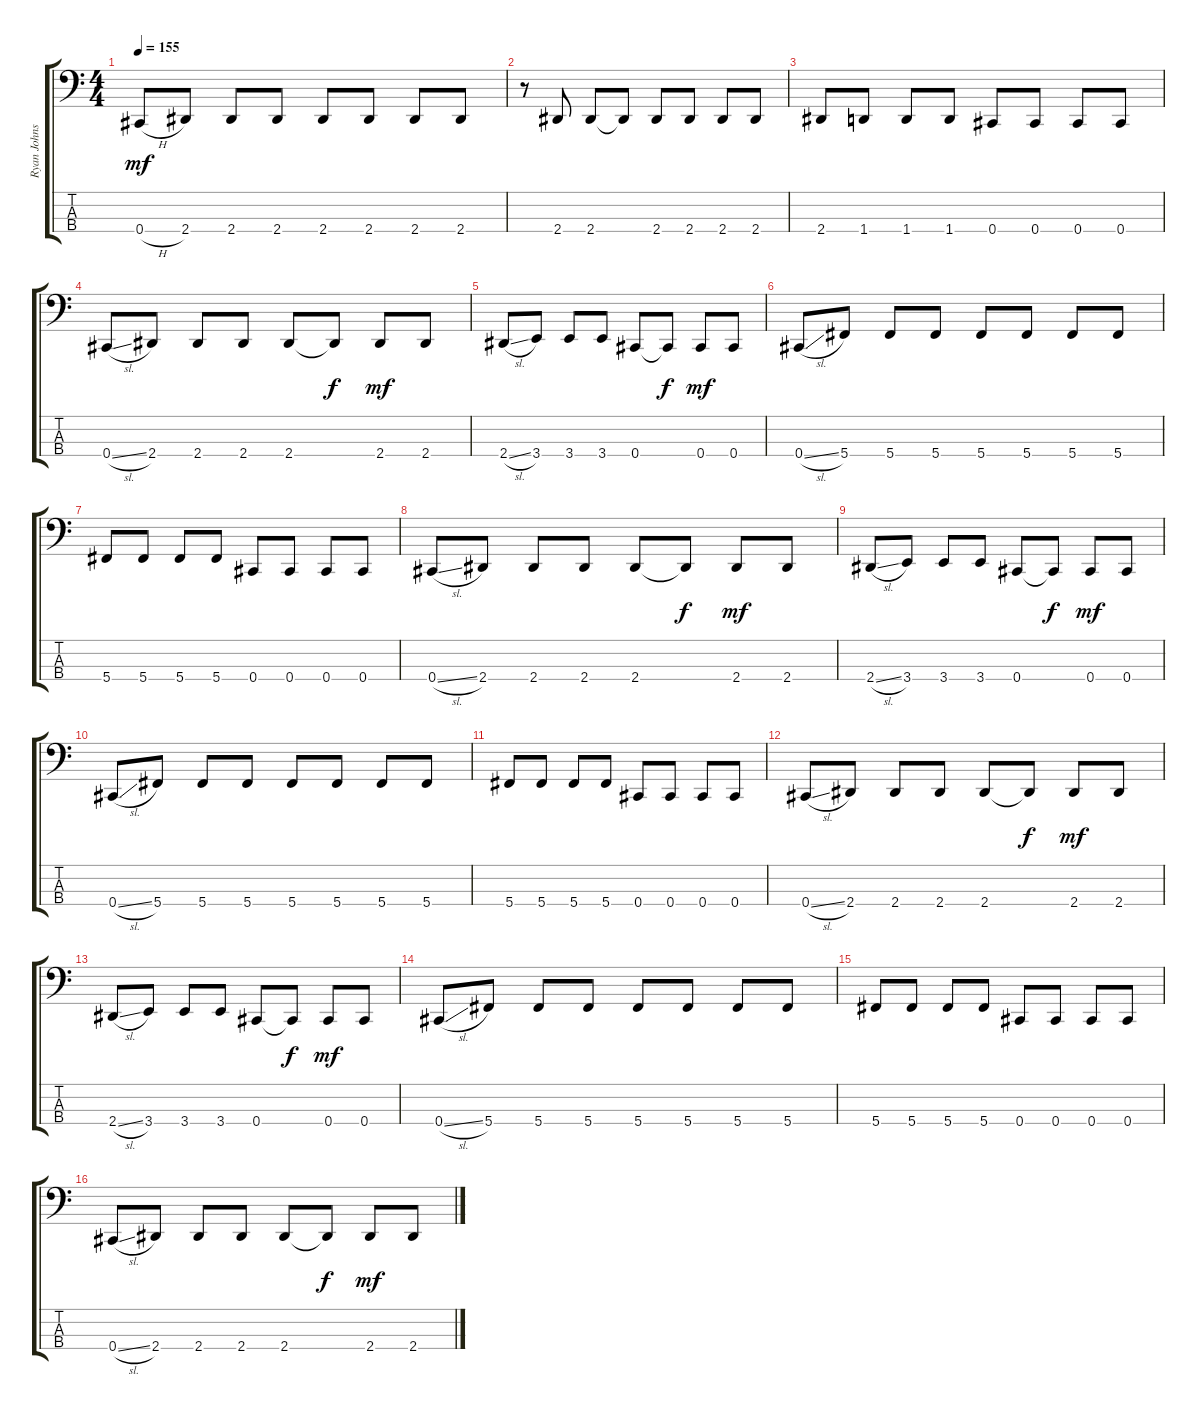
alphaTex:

\track ("Ryan Johnson" "Ryan Johns") {instrument electricbasspick}
\staff {score tabs}
\tuning (Gb2 Db2 Ab1 Db1) {hide}
\ts (4 4)
\tempo 155
\clef f4
\ks c
0.4{h}.8{dy mf} 2.4.8 2.4.8 2.4.8 2.4.8 2.4.8 2.4.8 2.4.8 |
r.8 2.4.8 2.4.8 2.4{t}.8 2.4.8 2.4.8 2.4.8 2.4.8 |
2.4.8 1.4.8 1.4.8 1.4.8 0.4.8 0.4.8 0.4.8 0.4.8 |
0.4{sl}.8 2.4.8 2.4.8 2.4.8 2.4.8 2.4{t}.8{dy f} 2.4.8{dy mf} 2.4.8 |
2.4{sl}.8 3.4.8 3.4.8 3.4.8 0.4.8 0.4{t}.8{dy f} 0.4.8{dy mf} 0.4.8 |
0.4{sl}.8 5.4.8 5.4.8 5.4.8 5.4.8 5.4.8 5.4.8 5.4.8 |
5.4.8 5.4.8 5.4.8 5.4.8 0.4.8 0.4.8 0.4.8 0.4.8 |
0.4{sl}.8 2.4.8 2.4.8 2.4.8 2.4.8 2.4{t}.8{dy f} 2.4.8{dy mf} 2.4.8 |
2.4{sl}.8 3.4.8 3.4.8 3.4.8 0.4.8 0.4{t}.8{dy f} 0.4.8{dy mf} 0.4.8 |
0.4{sl}.8 5.4.8 5.4.8 5.4.8 5.4.8 5.4.8 5.4.8 5.4.8 |
5.4.8 5.4.8 5.4.8 5.4.8 0.4.8 0.4.8 0.4.8 0.4.8 |
0.4{sl}.8 2.4.8 2.4.8 2.4.8 2.4.8 2.4{t}.8{dy f} 2.4.8{dy mf} 2.4.8 |
2.4{sl}.8 3.4.8 3.4.8 3.4.8 0.4.8 0.4{t}.8{dy f} 0.4.8{dy mf} 0.4.8 |
0.4{sl}.8 5.4.8 5.4.8 5.4.8 5.4.8 5.4.8 5.4.8 5.4.8 |
5.4.8 5.4.8 5.4.8 5.4.8 0.4.8 0.4.8 0.4.8 0.4.8 |
0.4{sl}.8 2.4.8 2.4.8 2.4.8 2.4.8 2.4{t}.8{dy f} 2.4.8{dy mf} 2.4.8
